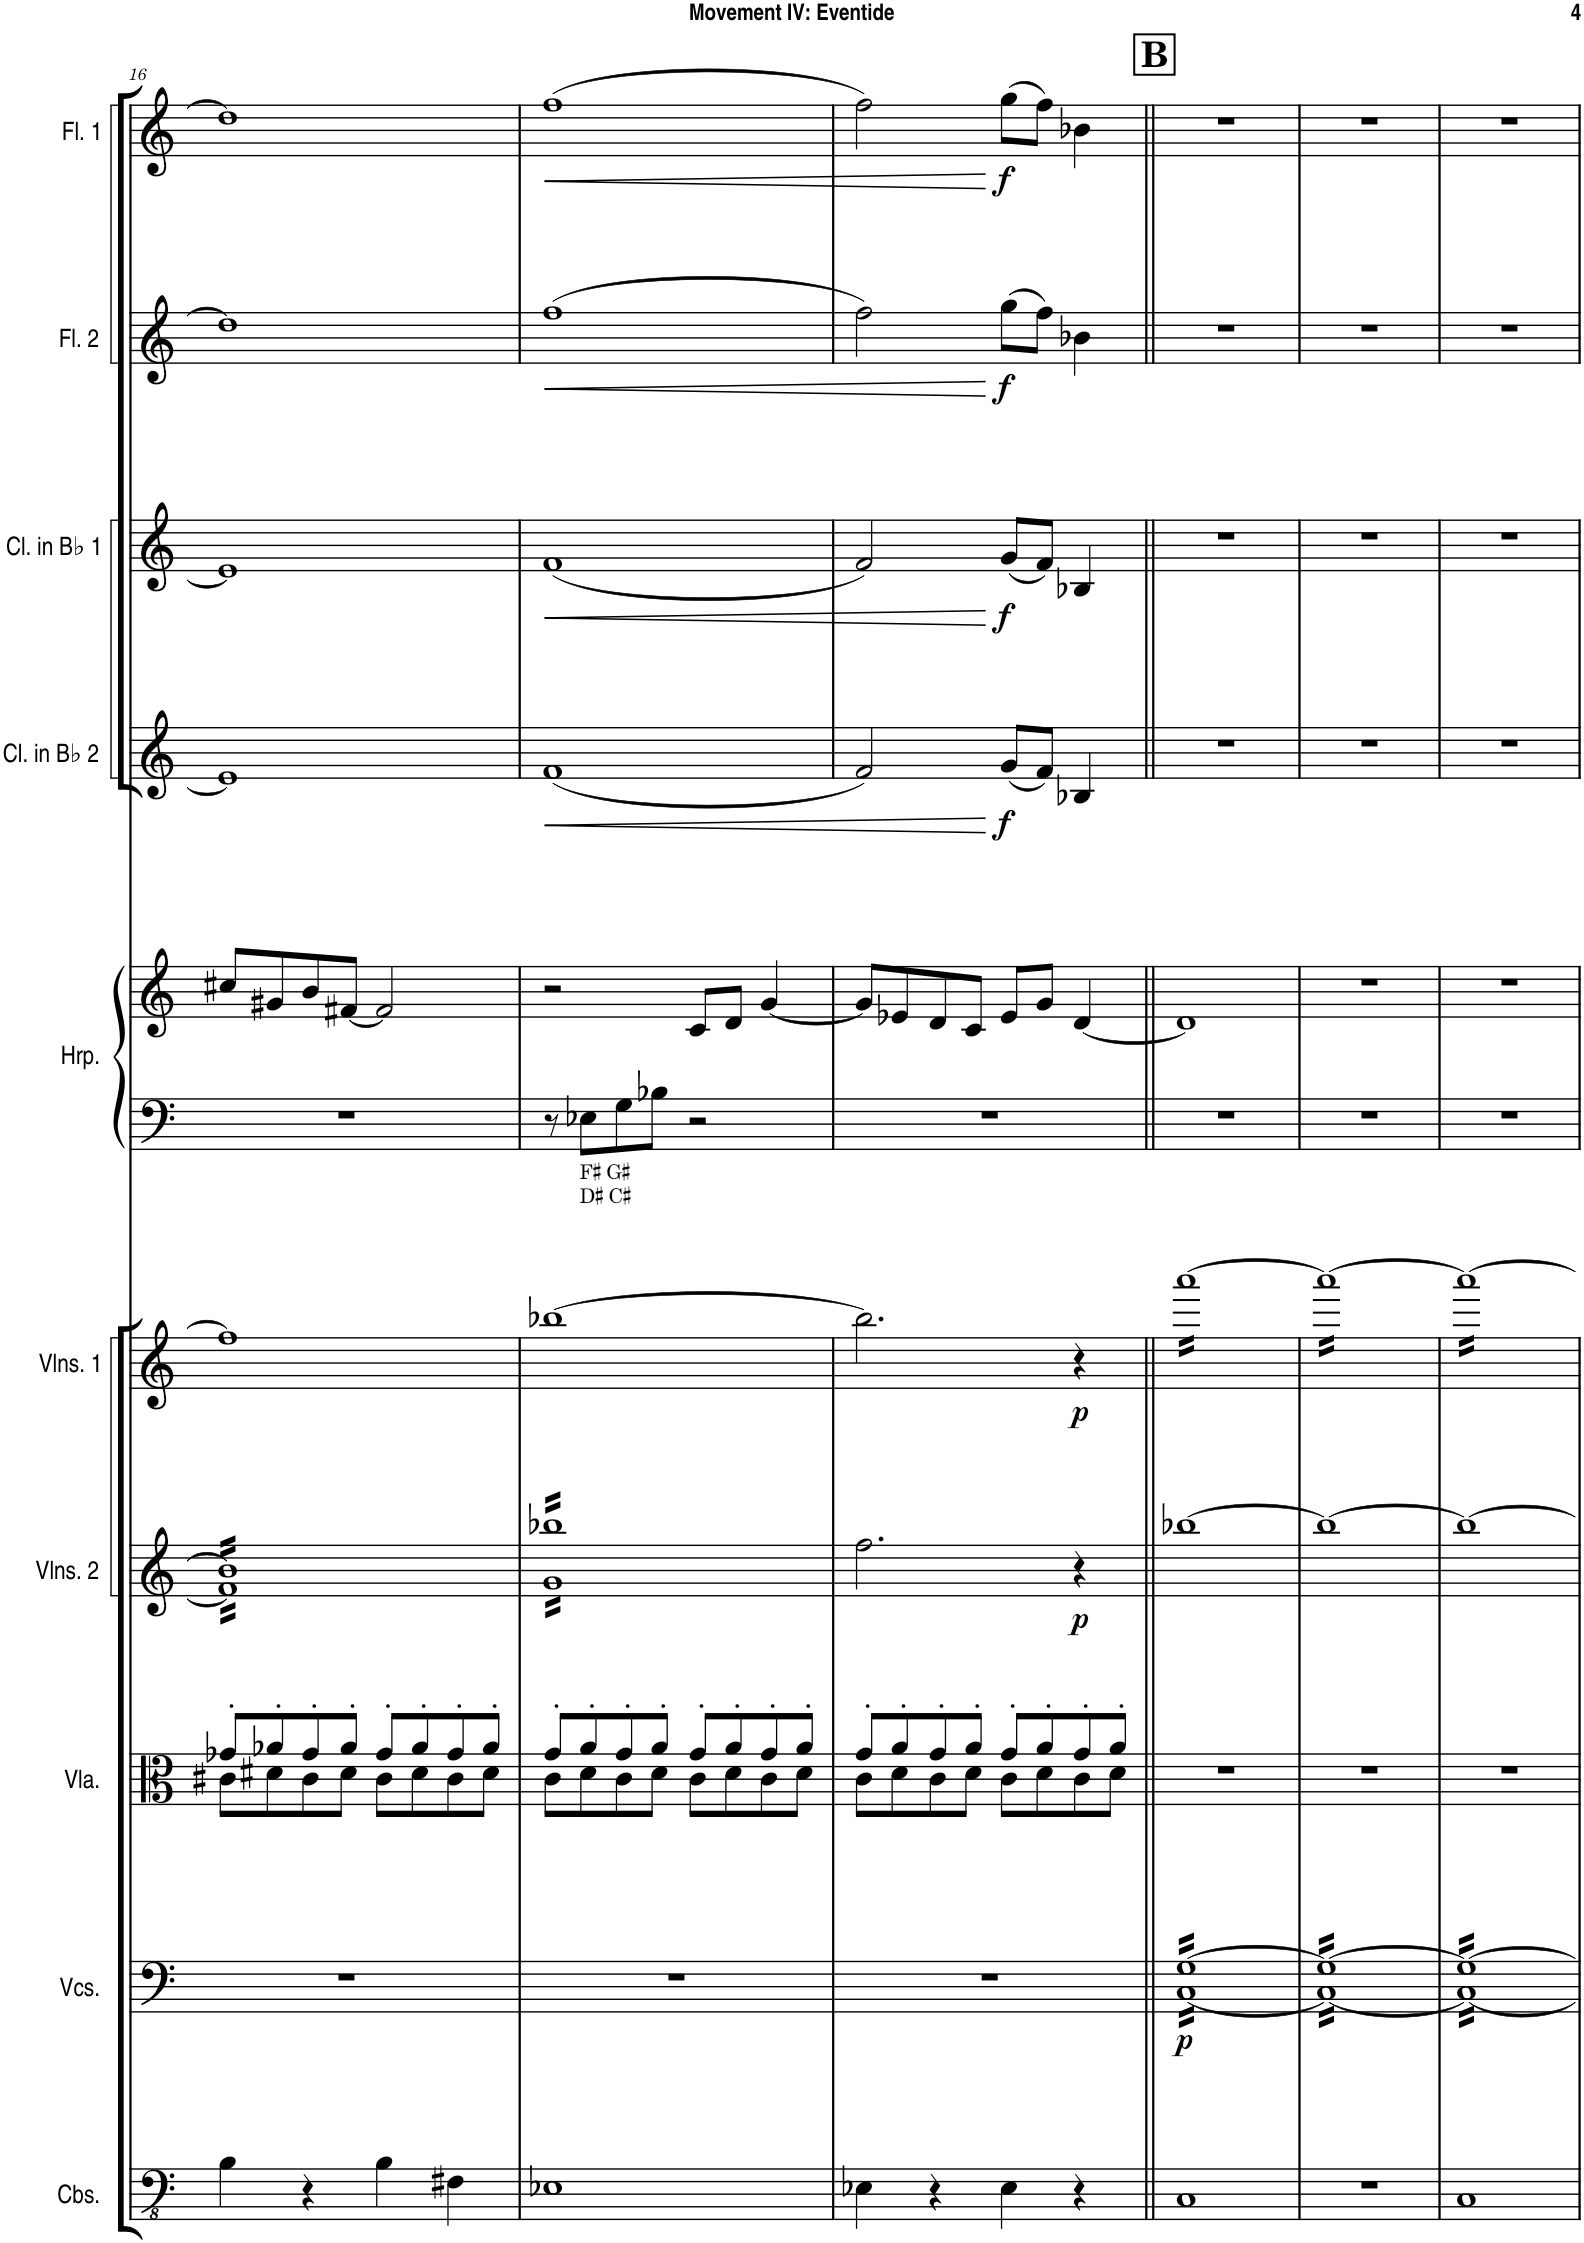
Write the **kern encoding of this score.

**kern	**kern	**dynam	**kern	**kern	**dynam	**kern	**dynam	**kern	**kern	**kern	**dynam	**kern	**dynam	**kern	**dynam	**kern	**dynam
*part10	*part9	*part9	*part8	*part7	*part7	*part6	*part6	*part5	*part5	*part4	*part4	*part3	*part3	*part2	*part2	*part1	*part1
*staff11	*staff10	*staff10	*staff9	*staff8	*staff8	*staff7	*staff7	*staff6	*staff5	*staff4	*staff4	*staff3	*staff3	*staff2	*staff2	*staff1	*staff1
*I"Contrabasses	*I"Violoncellos	*	*I"Viola	*I"Violins 2	*	*I"Violins 1	*	*I"Harp	*	*I"Clarinet in Bb 2	*	*I"Clarinet in Bb 1	*	*I"Flute 2	*	*I"Flute 1	*
*I'Cbs.	*I'Vcs.	*	*I'Vla.	*I'Vlns. 2	*	*I'Vlns. 1	*	*I'Hrp.	*	*I'Cl. in Bb 2	*	*I'Cl. in Bb 1	*	*I'Fl. 2	*	*I'Fl. 1	*
!!LO:PB:g=z
*clefFv4	*clefF4	*	*clefC3	*clefG2	*	*clefG2	*	*clefF4	*clefG2	*clefG2	*	*clefG2	*	*clefG2	*	*clefG2	*
*	*	*	*	*	*	*	*	*	*	*Trd1c2	*	*Trd1c2	*	*	*	*	*
*k[]	*k[]	*	*k[]	*k[]	*	*k[]	*	*k[]	*k[]	*k[]	*	*k[]	*	*k[]	*	*k[]	*
*M4/4	*M4/4	*	*M4/4	*M4/4	*	*M4/4	*	*M4/4	*M4/4	*M4/4	*	*M4/4	*	*M4/4	*	*M4/4	*
=16	=16	=16	=16	=16	=16	=16	=16	=16	=16	=16	=16	=16	=16	=16	=16	=16	=16
*	*	*	*^	*^	*	*	*	*	*	*	*	*	*	*	*	*	*
*	*	*	*	*	*tremolo	*	*	*	*	*	*	*	*	*	*	*	*	*	*
4BB\	1r	.	8g-X'/L	8c#X\L	16b-]LL	16f#]LL	.	1ff#]	.	1r	8cc#X/L	1e-]	.	1e-]	.	1dd#]	.	1dd#]	.
.	.	.	.	.	16b-	16f#	.	.	.	.	.	.	.	.	.	.	.	.	.
.	.	.	8a-X'/	8d#X\	16b-	16f#	.	.	.	.	8g#X/	.	.	.	.	.	.	.	.
.	.	.	.	.	16b-	16f#	.	.	.	.	.	.	.	.	.	.	.	.	.
4r	.	.	8g-'/	8c#\	16b-	16f#	.	.	.	.	8b/	.	.	.	.	.	.	.	.
.	.	.	.	.	16b-	16f#	.	.	.	.	.	.	.	.	.	.	.	.	.
.	.	.	8a-'/J	8d#\J	16b-	16f#	.	.	.	.	[8f#X/J	.	.	.	.	.	.	.	.
.	.	.	.	.	16b-	16f#	.	.	.	.	.	.	.	.	.	.	.	.	.
4BB\	.	.	8g-'/L	8c#\L	16b-	16f#	.	.	.	.	2f#/]	.	.	.	.	.	.	.	.
.	.	.	.	.	16b-	16f#	.	.	.	.	.	.	.	.	.	.	.	.	.
.	.	.	8a-'/	8d#\	16b-	16f#	.	.	.	.	.	.	.	.	.	.	.	.	.
.	.	.	.	.	16b-	16f#	.	.	.	.	.	.	.	.	.	.	.	.	.
4FF#X\	.	.	8g-'/	8c#\	16b-	16f#	.	.	.	.	.	.	.	.	.	.	.	.	.
.	.	.	.	.	16b-	16f#	.	.	.	.	.	.	.	.	.	.	.	.	.
.	.	.	8a-'/J	8d#\J	16b-	16f#	.	.	.	.	.	.	.	.	.	.	.	.	.
.	.	.	.	.	16b-JJ	16f#JJ	.	.	.	.	.	.	.	.	.	.	.	.	.
=17	=17	=17	=17	=17	=17	=17	=17	=17	=17	=17	=17	=17	=17	=17	=17	=17	=17	=17	=17
!	!	!	!	!	!	!	!	!	!	!	!	!	!LO:HP:b	!	!LO:HP:b	!	!LO:HP:b	!	!LO:HP:b
1EE-X	1r	.	8g'/L	8c\L	16bb-XLL	16gLL	.	[1bb-X	.	8r	2r	(1f	<	(1f	<	(1ff	<	(1ff	<
.	.	.	.	.	16bb-X	16g	.	.	.	.	.	.	.	.	.	.	.	.	.
!	!	!	!	!	!	!	!	!	!	!LO:TX:b:t=E G \nD C B	!	!	!	!	!	!	!	!	!
.	.	.	8a'/	8d\	16bb-X	16g	.	.	.	8E-X\L	.	.	.	.	.	.	.	.	.
.	.	.	.	.	16bb-X	16g	.	.	.	.	.	.	.	.	.	.	.	.	.
.	.	.	8g'/	8c\	16bb-X	16g	.	.	.	8G\	.	.	.	.	.	.	.	.	.
.	.	.	.	.	16bb-X	16g	.	.	.	.	.	.	.	.	.	.	.	.	.
.	.	.	8a'/J	8d\J	16bb-X	16g	.	.	.	8B-X\J	.	.	.	.	.	.	.	.	.
.	.	.	.	.	16bb-X	16g	.	.	.	.	.	.	.	.	.	.	.	.	.
.	.	.	8g'/L	8c\L	16bb-X	16g	.	.	.	2r	8c/L	.	.	.	.	.	.	.	.
.	.	.	.	.	16bb-X	16g	.	.	.	.	.	.	.	.	.	.	.	.	.
.	.	.	8a'/	8d\	16bb-X	16g	.	.	.	.	8d/J	.	.	.	.	.	.	.	.
.	.	.	.	.	16bb-X	16g	.	.	.	.	.	.	.	.	.	.	.	.	.
.	.	.	8g'/	8c\	16bb-X	16g	.	.	.	.	[4g/	.	.	.	.	.	.	.	.
.	.	.	.	.	16bb-X	16g	.	.	.	.	.	.	.	.	.	.	.	.	.
.	.	.	8a'/J	8d\J	16bb-X	16g	.	.	.	.	.	.	.	.	.	.	.	.	.
.	.	.	.	.	16bb-XJJ	16gJJ	.	.	.	.	.	.	.	.	.	.	.	.	.
*	*	*	*	*	*Xtremolo	*	*	*	*	*	*	*	*	*	*	*	*	*	*
*	*	*	*	*	*v	*v	*	*	*	*	*	*	*	*	*	*	*	*	*
=18	=18	=18	=18	=18	=18	=18	=18	=18	=18	=18	=18	=18	=18	=18	=18	=18	=18	=18
4EE-X\	1r	.	8g'/L	8c\L	2.ff\	.	2.bb-\]	.	1r	8g/L]	2f/)	.	2f/)	.	2ff\)	.	2ff\)	.
.	.	.	8a'/	8d\	.	.	.	.	.	8e-X/	.	.	.	.	.	.	.	.
4r	.	.	8g'/	8c\	.	.	.	.	.	8d/	.	.	.	.	.	.	.	.
.	.	.	8a'/J	8d\J	.	.	.	.	.	8c/J	.	.	.	.	.	.	.	.
!	!	!	!	!	!	!	!	!	!	!	!	!LO:DY:n=1:b	!	!LO:DY:n=1:b	!	!LO:DY:n=1:b	!	!LO:DY:n=1:b
4EE-\	.	.	8g'/L	8c\L	.	.	.	.	.	8e-/L	(8g/L	[ f	(8g/L	[ f	(8gg\L	[ f	(8gg\L	[ f
.	.	.	8a'/	8d\	.	.	.	.	.	8g/J	8f/J)	.	8f/J)	.	8ff\J)	.	8ff\J)	.
!	!	!	!	!	!	!LO:DY:b	!	!LO:DY:b	!	!	!	!	!	!	!	!	!	!
4r	.	.	8g'/	8c\	4r	p	4r	p	.	[4d/	4B-X/	.	4B-X/	.	4b-X\	.	4b-X\	.
.	.	.	8a'/J	8d\J	.	.	.	.	.	.	.	.	.	.	.	.	.	.
!!LO:REH:place=s1:a:B:cj:fs=14:t=B
=19||	=19||	=19||	=19||	=19||	=19||	=19||	=19||	=19||	=19||	=19||	=19||	=19||	=19||	=19||	=19||	=19||	=19||	=19||
*	*^	*	*	*	*	*	*	*	*	*	*	*	*	*	*	*	*	*
!	!	!	!LO:DY:b	!	!	!	!	!	!	!	!	!	!	!	!	!	!	!	!
*	*	*	*	*v	*v	*	*	*	*	*	*	*	*	*	*	*	*	*	*
*	*tremolo	*	*	*	*	*	*	*	*	*	*	*	*	*	*	*	*	*
*	*	*	*	*	*	*	*tremolo	*	*	*	*	*	*	*	*	*	*	*
1CC	[16GLL	[16CLL	p	1r	[1bb-X	.	[16aaaLL	.	1r	1d]	1r	.	1r	.	1r	.	1r	.
.	16G	16C	.	.	.	.	16aaa	.	.	.	.	.	.	.	.	.	.	.
.	16G	16C	.	.	.	.	16aaa	.	.	.	.	.	.	.	.	.	.	.
.	16G	16C	.	.	.	.	16aaa	.	.	.	.	.	.	.	.	.	.	.
.	16G	16C	.	.	.	.	16aaa	.	.	.	.	.	.	.	.	.	.	.
.	16G	16C	.	.	.	.	16aaa	.	.	.	.	.	.	.	.	.	.	.
.	16G	16C	.	.	.	.	16aaa	.	.	.	.	.	.	.	.	.	.	.
.	16G	16C	.	.	.	.	16aaa	.	.	.	.	.	.	.	.	.	.	.
.	16G	16C	.	.	.	.	16aaa	.	.	.	.	.	.	.	.	.	.	.
.	16G	16C	.	.	.	.	16aaa	.	.	.	.	.	.	.	.	.	.	.
.	16G	16C	.	.	.	.	16aaa	.	.	.	.	.	.	.	.	.	.	.
.	16G	16C	.	.	.	.	16aaa	.	.	.	.	.	.	.	.	.	.	.
.	16G	16C	.	.	.	.	16aaa	.	.	.	.	.	.	.	.	.	.	.
.	16G	16C	.	.	.	.	16aaa	.	.	.	.	.	.	.	.	.	.	.
.	16G	16C	.	.	.	.	16aaa	.	.	.	.	.	.	.	.	.	.	.
.	16GJJ	16CJJ	.	.	.	.	16aaaJJ	.	.	.	.	.	.	.	.	.	.	.
=20	=20	=20	=20	=20	=20	=20	=20	=20	=20	=20	=20	=20	=20	=20	=20	=20	=20	=20
1r	16GLL	16CLL	.	1r	1bb-_	.	16aaaLL	.	1r	1r	1r	.	1r	.	1r	.	1r	.
.	16G	16C	.	.	.	.	16aaa	.	.	.	.	.	.	.	.	.	.	.
.	16G	16C	.	.	.	.	16aaa	.	.	.	.	.	.	.	.	.	.	.
.	16G	16C	.	.	.	.	16aaa	.	.	.	.	.	.	.	.	.	.	.
.	16G	16C	.	.	.	.	16aaa	.	.	.	.	.	.	.	.	.	.	.
.	16G	16C	.	.	.	.	16aaa	.	.	.	.	.	.	.	.	.	.	.
.	16G	16C	.	.	.	.	16aaa	.	.	.	.	.	.	.	.	.	.	.
.	16G	16C	.	.	.	.	16aaa	.	.	.	.	.	.	.	.	.	.	.
.	16G	16C	.	.	.	.	16aaa	.	.	.	.	.	.	.	.	.	.	.
.	16G	16C	.	.	.	.	16aaa	.	.	.	.	.	.	.	.	.	.	.
.	16G	16C	.	.	.	.	16aaa	.	.	.	.	.	.	.	.	.	.	.
.	16G	16C	.	.	.	.	16aaa	.	.	.	.	.	.	.	.	.	.	.
.	16G	16C	.	.	.	.	16aaa	.	.	.	.	.	.	.	.	.	.	.
.	16G	16C	.	.	.	.	16aaa	.	.	.	.	.	.	.	.	.	.	.
.	16G	16C	.	.	.	.	16aaa	.	.	.	.	.	.	.	.	.	.	.
.	16GJJ	16CJJ	.	.	.	.	16aaaJJ	.	.	.	.	.	.	.	.	.	.	.
=21	=21	=21	=21	=21	=21	=21	=21	=21	=21	=21	=21	=21	=21	=21	=21	=21	=21	=21
1CC	16GLL	16CLL	.	1r	1bb-_	.	16aaaLL	.	1r	1r	1r	.	1r	.	1r	.	1r	.
.	16G	16C	.	.	.	.	16aaa	.	.	.	.	.	.	.	.	.	.	.
.	16G	16C	.	.	.	.	16aaa	.	.	.	.	.	.	.	.	.	.	.
.	16G	16C	.	.	.	.	16aaa	.	.	.	.	.	.	.	.	.	.	.
.	16G	16C	.	.	.	.	16aaa	.	.	.	.	.	.	.	.	.	.	.
.	16G	16C	.	.	.	.	16aaa	.	.	.	.	.	.	.	.	.	.	.
.	16G	16C	.	.	.	.	16aaa	.	.	.	.	.	.	.	.	.	.	.
.	16G	16C	.	.	.	.	16aaa	.	.	.	.	.	.	.	.	.	.	.
.	16G	16C	.	.	.	.	16aaa	.	.	.	.	.	.	.	.	.	.	.
.	16G	16C	.	.	.	.	16aaa	.	.	.	.	.	.	.	.	.	.	.
.	16G	16C	.	.	.	.	16aaa	.	.	.	.	.	.	.	.	.	.	.
.	16G	16C	.	.	.	.	16aaa	.	.	.	.	.	.	.	.	.	.	.
.	16G	16C	.	.	.	.	16aaa	.	.	.	.	.	.	.	.	.	.	.
.	16G	16C	.	.	.	.	16aaa	.	.	.	.	.	.	.	.	.	.	.
.	16G	16C	.	.	.	.	16aaa	.	.	.	.	.	.	.	.	.	.	.
.	16GJJ	16CJJ	.	.	.	.	16aaaJJ	.	.	.	.	.	.	.	.	.	.	.
*	*	*	*	*	*	*	*Xtremolo	*	*	*	*	*	*	*	*	*	*	*
*	*Xtremolo	*	*	*	*	*	*	*	*	*	*	*	*	*	*	*	*	*
*	*v	*v	*	*	*	*	*	*	*	*	*	*	*	*	*	*	*	*
=	=	=	=	=	=	=	=	=	=	=	=	=	=	=	=	=	=
*-	*-	*-	*-	*-	*-	*-	*-	*-	*-	*-	*-	*-	*-	*-	*-	*-	*-
